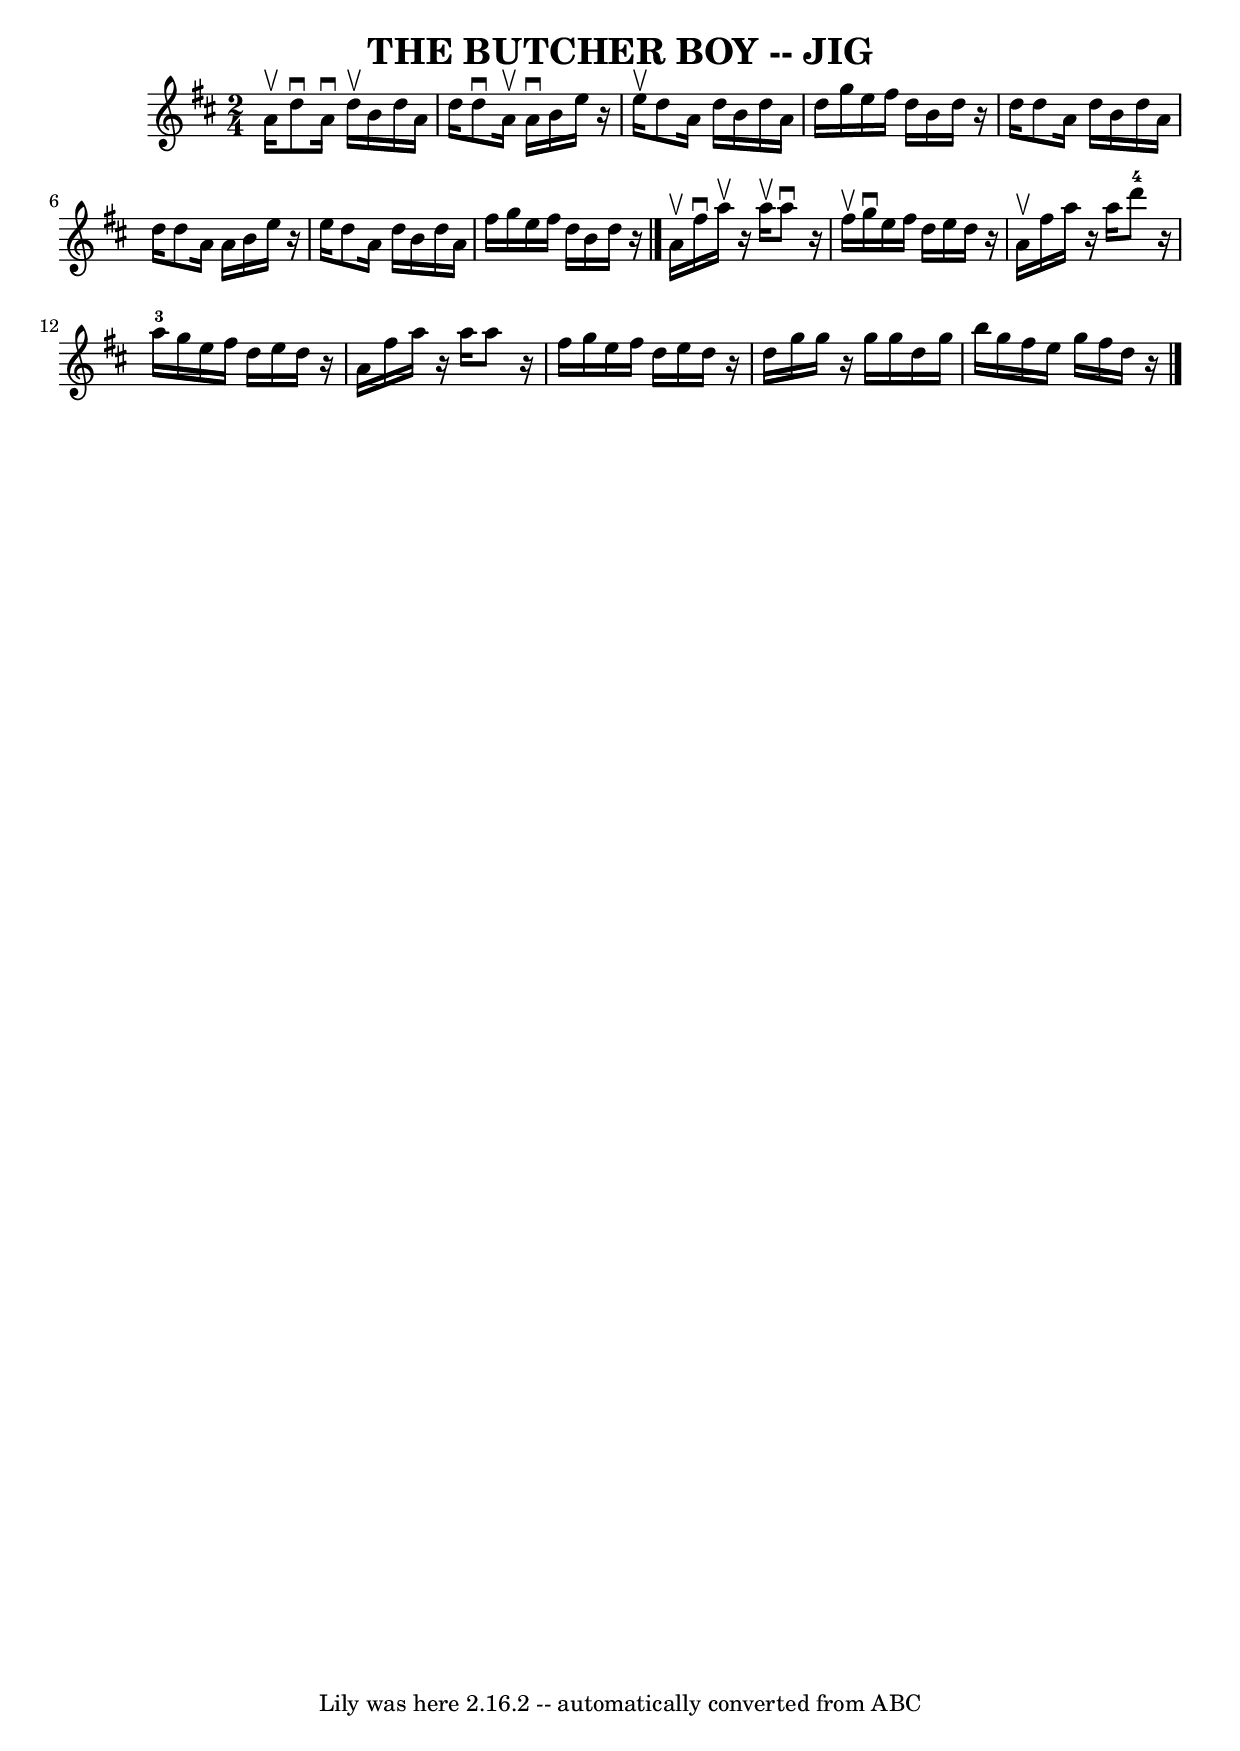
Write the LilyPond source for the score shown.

\version "2.16.2"
\include "Mammoth.ily"
\header {
  %% book = "Ryan's Mammoth Collection of Fiddle Tunes"
  crossRefNumber = "1"
  footnotes = ""
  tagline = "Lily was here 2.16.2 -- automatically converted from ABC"
  title = "THE BUTCHER BOY -- JIG"

}
voicedefault =  {


  \time 2/4 
  \key d \major a'16^\upbow       |
  d''8^\downbow a'16 
  ^\downbow d''16^\upbow b'16 d''16 a'16 d''16    |
  d''8 
  ^\downbow a'16^\upbow a'16^\downbow b'16 e''16    r16 e''16^\upbow  
  |
  d''8 a'16 d''16 b'16 d''16 a'16 d''16    |
  
  g''16 e''16 fis''16 d''16 b'16 d''16    r16 d''16        
  |
  d''8 a'16 d''16 b'16 d''16 a'16 d''16 d''8    
  a'16 a'16 b'16 e''16    r16 e''16    |
  d''8 a'16 d''16  
  b'16 d''16 a'16 fis''16    |
  g''16 e''16 fis''16    
  d''16 b'16 d''16    r16   \bar "|." a'16^\upbow       |
  
  fis''16^\downbow a''16^\upbow   r16 a''16^\upbow a''8^\downbow   r16 
  fis''16^\upbow   |
  g''16^\downbow e''16 fis''16 d''16    
  e''16 d''16    r16 a'16^\upbow   |
  fis''16 a''16    r16 a''16   
  d'''8-4   r16 a''16-3   |
  g''16 e''16 fis''16    
  d''16 e''16 d''16    r16 a'16        |
  fis''16 a''16    r16 
  a''16 a''8    r16 fis''16    |
  g''16 e''16 fis''16 d''16   
  e''16 d''16    r16 d''16    |
  g''16 g''16    r16 g''16 g''16 
  d''16 g''16 b''16    |
  g''16 fis''16 e''16 g''16    
  fis''16 d''16    r16   \bar "|."   

}

\score{
  <<

    \context Staff="default"
    {
      \voicedefault 
      
    }

  >>
  \layout {
    
  }
  \midi {
  }

}
